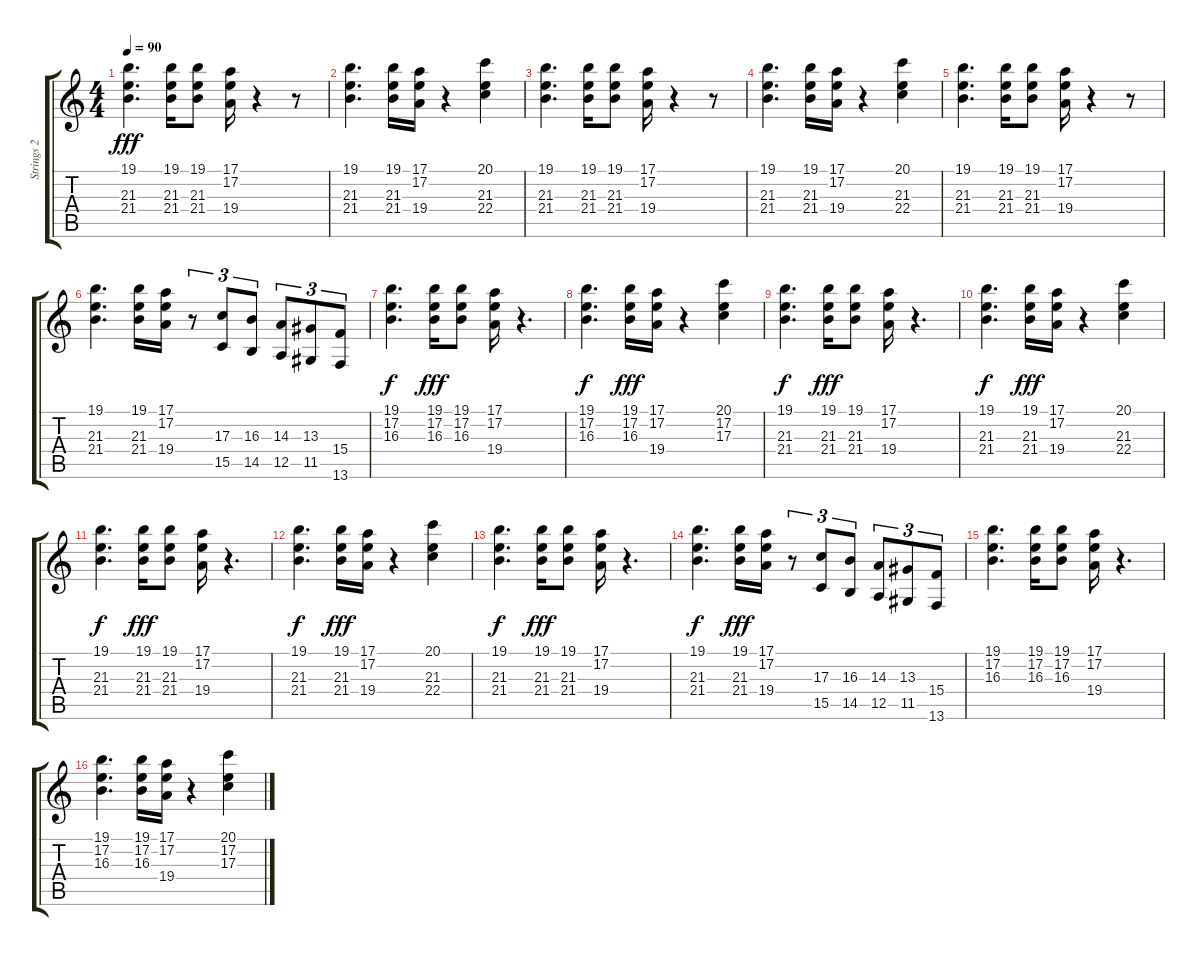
\track ("Strings 2" "Strings 2") {instrument stringensemble1}
\staff {score tabs}
\tuning (E4 B3 G3 D3 A2 E2) {hide}
\ts (4 4)
\tempo 90
\clef g2
\ks c
(19.1 21.3 21.4).4{d dy fff} (19.1 21.3 21.4).16 (19.1 21.3 21.4).8 (17.1 17.2 19.4).16 r.4 r.8 |
(19.1 21.3 21.4).4{d} (19.1 21.3 21.4).16 (17.1 17.2 19.4).16 r.4 (20.1 21.3 22.4).4 |
(19.1 21.3 21.4).4{d} (19.1 21.3 21.4).16 (19.1 21.3 21.4).8 (17.1 17.2 19.4).16 r.4 r.8 |
(19.1 21.3 21.4).4{d} (19.1 21.3 21.4).16 (17.1 17.2 19.4).16 r.4 (20.1 21.3 22.4).4 |
(19.1 21.3 21.4).4{d} (19.1 21.3 21.4).16 (19.1 21.3 21.4).8 (17.1 17.2 19.4).16 r.4 r.8 |
(19.1 21.3 21.4).4{d} (19.1 21.3 21.4).16 (17.1 17.2 19.4).16 r.8{tu (3 2)} (17.3 15.5).8{tu (3 2)} (16.3 14.5).8{tu (3 2)} (14.3 12.5).8{tu (3 2)} (13.3 11.5).8{tu (3 2)} (15.4 13.6).8{tu (3 2)} |
(19.1 17.2 16.3).4{d dy f} (19.1 17.2 16.3).16{dy fff} (19.1 17.2 16.3).8 (17.1 17.2 19.4).16 r.4{d} |
(19.1 17.2 16.3).4{d dy f} (19.1 17.2 16.3).16{dy fff} (17.1 17.2 19.4).16 r.4 (20.1 17.2 17.3).4 |
(19.1 21.3 21.4).4{d dy f} (19.1 21.3 21.4).16{dy fff} (19.1 21.3 21.4).8 (17.1 17.2 19.4).16 r.4{d} |
(19.1 21.3 21.4).4{d dy f} (19.1 21.3 21.4).16{dy fff} (17.1 17.2 19.4).16 r.4 (20.1 21.3 22.4).4 |
(19.1 21.3 21.4).4{d dy f} (19.1 21.3 21.4).16{dy fff} (19.1 21.3 21.4).8 (17.1 17.2 19.4).16 r.4{d} |
(19.1 21.3 21.4).4{d dy f} (19.1 21.3 21.4).16{dy fff} (17.1 17.2 19.4).16 r.4 (20.1 21.3 22.4).4 |
(19.1 21.3 21.4).4{d dy f} (19.1 21.3 21.4).16{dy fff} (19.1 21.3 21.4).8 (17.1 17.2 19.4).16 r.4{d} |
(19.1 21.3 21.4).4{d dy f} (19.1 21.3 21.4).16{dy fff} (17.1 17.2 19.4).16 r.8{tu (3 2)} (17.3 15.5).8{tu (3 2)} (16.3 14.5).8{tu (3 2)} (14.3 12.5).8{tu (3 2)} (13.3 11.5).8{tu (3 2)} (15.4 13.6).8{tu (3 2)} |
(19.1 17.2 16.3).4{d volume 11} (19.1 17.2 16.3).16{volume 10} (19.1 17.2 16.3).8{volume 10} (17.1 17.2 19.4).16{volume 10} r.4{d} |
(19.1 17.2 16.3).4{d volume 10} (19.1 17.2 16.3).16{volume 9} (17.1 17.2 19.4).16 r.4 (20.1 17.2 17.3).4{volume 8}
